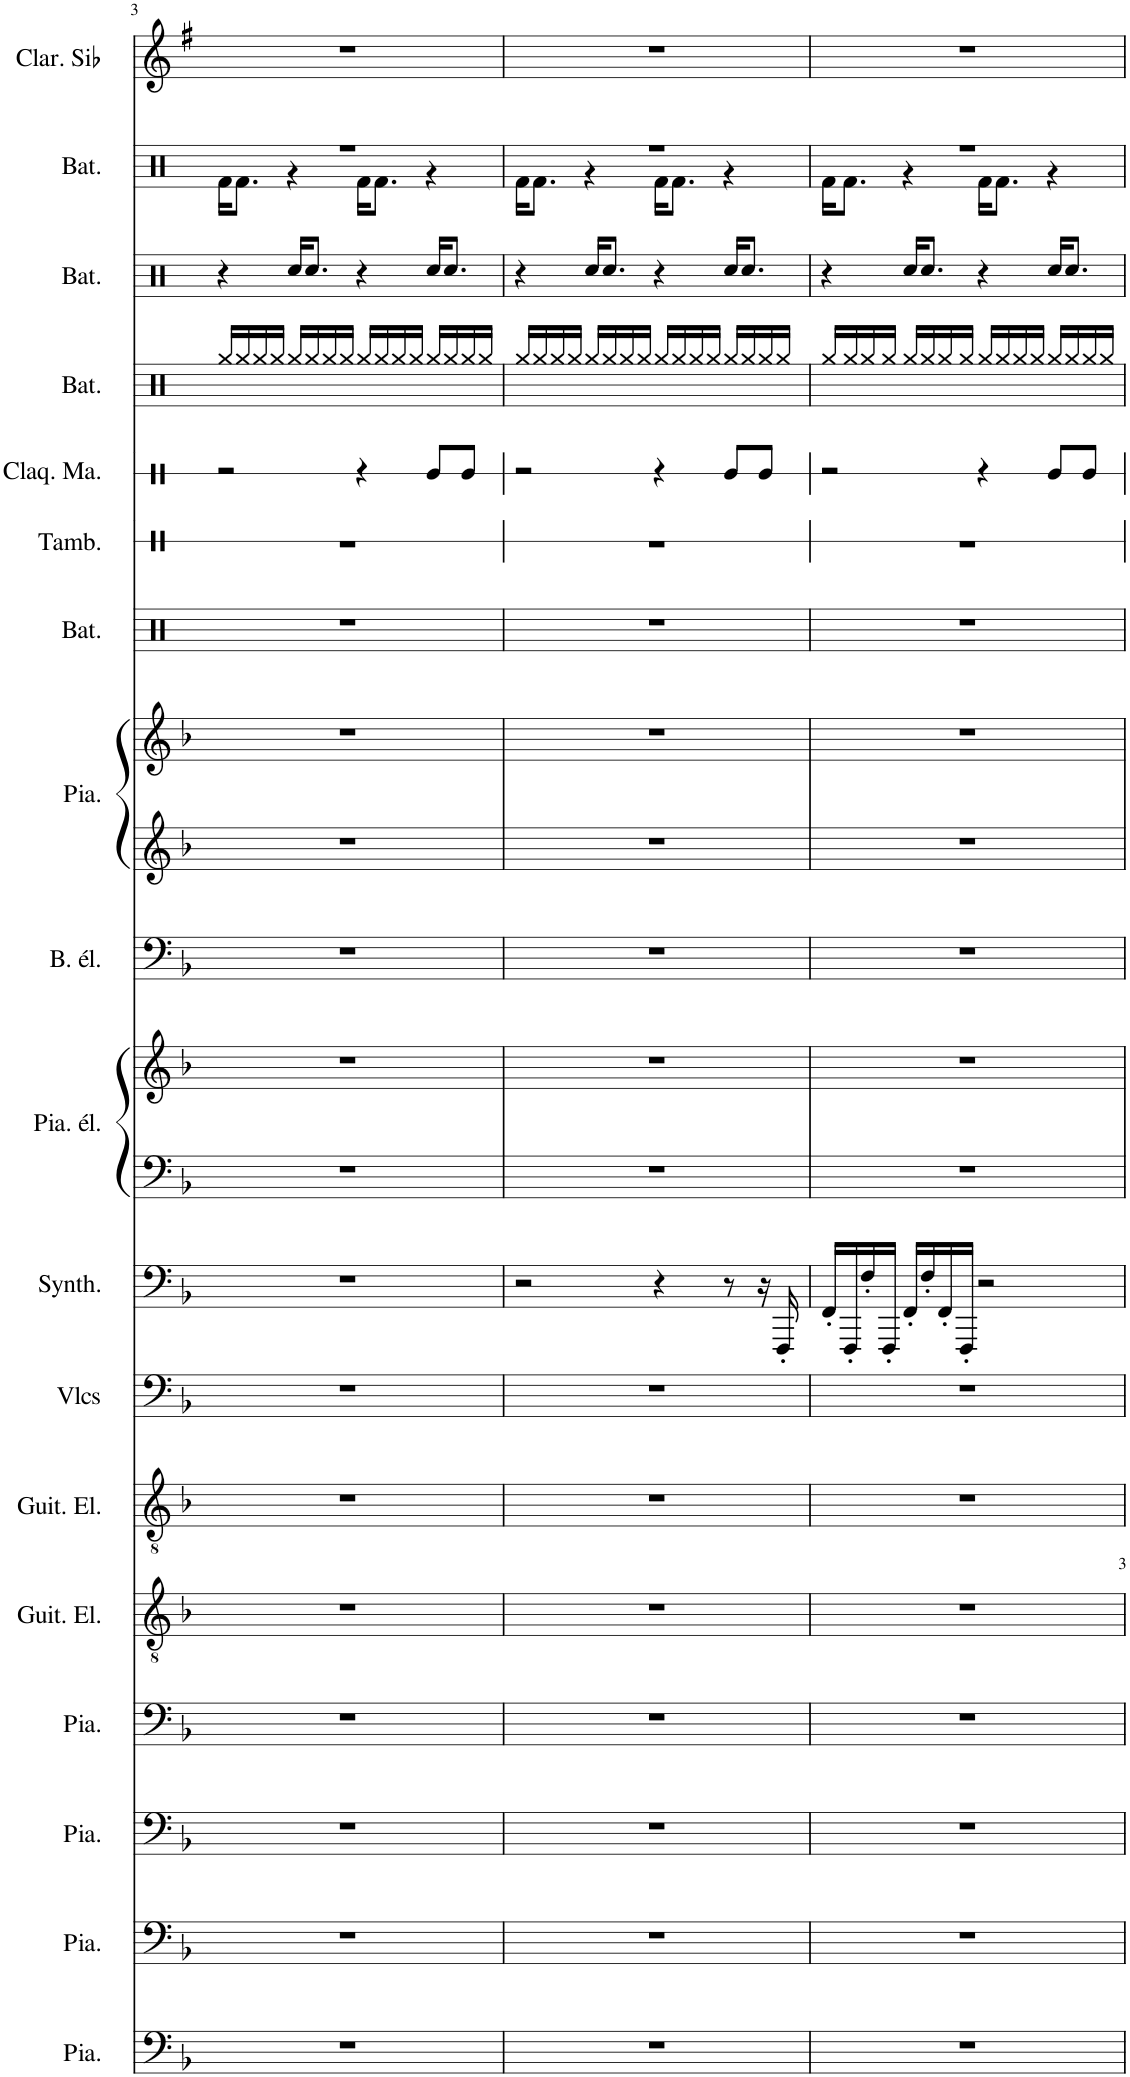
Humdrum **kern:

**kern	**kern	**kern	**kern	**kern	**kern	**kern	**kern	**kern	**kern	**kern	**kern	**kern	**kern	**kern	**kern	**kern	**kern	**kern	**kern
*part18	*part17	*part16	*part15	*part14	*part13	*part12	*part11	*part10	*part10	*part9	*part8	*part8	*part7	*part6	*part5	*part4	*part3	*part2	*part1
*staff20	*staff19	*staff18	*staff17	*staff16	*staff15	*staff14	*staff13	*staff12	*staff11	*staff10	*staff9	*staff8	*staff7	*staff6	*staff5	*staff4	*staff3	*staff2	*staff1
*I"Piano	*I"Piano	*I"Piano	*I"Piano	*I"Guitare électrique, Overdriven Guitar	*I"Guitare électrique, Overdriven Guitar	*I"Violoncelles, String Ensemble 1	*I"Synthétiseur d'effets, Lead 8 (bass + lead)	*I"Piano électrique, Electric Piano 2	*	*I"Basse électrique, Electric Bass (finger)	*I"Piano, Acoustic Grand Piano	*	*I"Batterie	*I"Tambourin	*I"Claquement de mains	*I"Batterie	*I"Batterie	*I"Batterie, Drums	*I"Clarinette en Sib
*I'Pia.	*I'Pia.	*I'Pia.	*I'Pia.	*I'Guit. El.	*I'Guit. El.	*I'Vlcs	*I'Synth.	*I'Pia. él.	*	*I'B. él.	*I'Pia.	*	*I'Bat.	*I'Tamb.	*I'Claq. Ma.	*I'Bat.	*I'Bat.	*I'Bat.	*I'Clar. Sib
!!LO:PB:g=z
*clefF4	*clefF4	*clefF4	*clefF4	*clefGv2	*clefGv2	*clefF4	*clefF4	*clefF4	*clefG2	*clefF4	*clefG2	*clefG2	*clefX	*clefX	*clefX	*clefX	*clefX	*clefX	*clefG2
*	*	*	*	*	*	*	*	*	*	*Trd7c12	*	*	*	*	*	*	*	*	*Trd1c2
*k[b-]	*k[b-]	*k[b-]	*k[b-]	*k[b-]	*k[b-]	*k[b-]	*k[b-]	*k[b-]	*k[b-]	*k[b-]	*k[b-]	*k[b-]	*k[]	*k[]	*k[]	*k[]	*k[]	*k[]	*k[f#]
*M4/4	*M4/4	*M4/4	*M4/4	*M4/4	*M4/4	*M4/4	*M4/4	*M4/4	*M4/4	*M4/4	*M4/4	*M4/4	*M4/4	*M4/4	*M4/4	*M4/4	*M4/4	*M4/4	*M4/4
=3	=3	=3	=3	=3	=3	=3	=3	=3	=3	=3	=3	=3	=3	=3	=3	=3	=3	=3	=3
*	*	*	*	*	*	*	*	*	*	*	*	*	*	*	*	*	*	*^	*
1r	1r	1r	1r	1r	1r	1r	1r	1r	1r	1r	1r	1r	1r	1r	2r	16Rgg/LL	4r	1r	16Rf\KL	1r
.	.	.	.	.	.	.	.	.	.	.	.	.	.	.	.	16Rgg/	.	.	8.Rf\J	.
.	.	.	.	.	.	.	.	.	.	.	.	.	.	.	.	16Rgg/	.	.	.	.
.	.	.	.	.	.	.	.	.	.	.	.	.	.	.	.	16Rgg/JJ	.	.	.	.
.	.	.	.	.	.	.	.	.	.	.	.	.	.	.	.	16Rgg/LL	16Rcc/KL	.	4r	.
.	.	.	.	.	.	.	.	.	.	.	.	.	.	.	.	16Rgg/	8.Rcc/J	.	.	.
.	.	.	.	.	.	.	.	.	.	.	.	.	.	.	.	16Rgg/	.	.	.	.
.	.	.	.	.	.	.	.	.	.	.	.	.	.	.	.	16Rgg/JJ	.	.	.	.
.	.	.	.	.	.	.	.	.	.	.	.	.	.	.	4r	16Rgg/LL	4r	.	16Rf\KL	.
.	.	.	.	.	.	.	.	.	.	.	.	.	.	.	.	16Rgg/	.	.	8.Rf\J	.
.	.	.	.	.	.	.	.	.	.	.	.	.	.	.	.	16Rgg/	.	.	.	.
.	.	.	.	.	.	.	.	.	.	.	.	.	.	.	.	16Rgg/JJ	.	.	.	.
.	.	.	.	.	.	.	.	.	.	.	.	.	.	.	8Re/L	16Rgg/LL	16Rcc/KL	.	4r	.
.	.	.	.	.	.	.	.	.	.	.	.	.	.	.	.	16Rgg/	8.Rcc/J	.	.	.
.	.	.	.	.	.	.	.	.	.	.	.	.	.	.	8Re/J	16Rgg/	.	.	.	.
.	.	.	.	.	.	.	.	.	.	.	.	.	.	.	.	16Rgg/JJ	.	.	.	.
=4	=4	=4	=4	=4	=4	=4	=4	=4	=4	=4	=4	=4	=4	=4	=4	=4	=4	=4	=4	=4
1r	1r	1r	1r	1r	1r	1r	2r	1r	1r	1r	1r	1r	1r	1r	2r	16Rgg/LL	4r	1r	16Rf\KL	1r
.	.	.	.	.	.	.	.	.	.	.	.	.	.	.	.	16Rgg/	.	.	8.Rf\J	.
.	.	.	.	.	.	.	.	.	.	.	.	.	.	.	.	16Rgg/	.	.	.	.
.	.	.	.	.	.	.	.	.	.	.	.	.	.	.	.	16Rgg/JJ	.	.	.	.
.	.	.	.	.	.	.	.	.	.	.	.	.	.	.	.	16Rgg/LL	16Rcc/KL	.	4r	.
.	.	.	.	.	.	.	.	.	.	.	.	.	.	.	.	16Rgg/	8.Rcc/J	.	.	.
.	.	.	.	.	.	.	.	.	.	.	.	.	.	.	.	16Rgg/	.	.	.	.
.	.	.	.	.	.	.	.	.	.	.	.	.	.	.	.	16Rgg/JJ	.	.	.	.
.	.	.	.	.	.	.	4r	.	.	.	.	.	.	.	4r	16Rgg/LL	4r	.	16Rf\KL	.
.	.	.	.	.	.	.	.	.	.	.	.	.	.	.	.	16Rgg/	.	.	8.Rf\J	.
.	.	.	.	.	.	.	.	.	.	.	.	.	.	.	.	16Rgg/	.	.	.	.
.	.	.	.	.	.	.	.	.	.	.	.	.	.	.	.	16Rgg/JJ	.	.	.	.
.	.	.	.	.	.	.	8r	.	.	.	.	.	.	.	8Re/L	16Rgg/LL	16Rcc/KL	.	4r	.
.	.	.	.	.	.	.	.	.	.	.	.	.	.	.	.	16Rgg/	8.Rcc/J	.	.	.
.	.	.	.	.	.	.	16r	.	.	.	.	.	.	.	8Re/J	16Rgg/	.	.	.	.
.	.	.	.	.	.	.	16FFF'/	.	.	.	.	.	.	.	.	16Rgg/JJ	.	.	.	.
=5	=5	=5	=5	=5	=5	=5	=5	=5	=5	=5	=5	=5	=5	=5	=5	=5	=5	=5	=5	=5
1r	1r	1r	1r	1r	1r	1r	16FF'/LL	1r	1r	1r	1r	1r	1r	1r	2r	16Rgg/LL	4r	1r	16Rf\KL	1r
.	.	.	.	.	.	.	16FFF'/	.	.	.	.	.	.	.	.	16Rgg/	.	.	8.Rf\J	.
.	.	.	.	.	.	.	16F'/	.	.	.	.	.	.	.	.	16Rgg/	.	.	.	.
.	.	.	.	.	.	.	16FFF'/JJ	.	.	.	.	.	.	.	.	16Rgg/JJ	.	.	.	.
.	.	.	.	.	.	.	16FF'/LL	.	.	.	.	.	.	.	.	16Rgg/LL	16Rcc/KL	.	4r	.
.	.	.	.	.	.	.	16F'/	.	.	.	.	.	.	.	.	16Rgg/	8.Rcc/J	.	.	.
.	.	.	.	.	.	.	16FF'/	.	.	.	.	.	.	.	.	16Rgg/	.	.	.	.
.	.	.	.	.	.	.	16FFF'/JJ	.	.	.	.	.	.	.	.	16Rgg/JJ	.	.	.	.
.	.	.	.	.	.	.	2r	.	.	.	.	.	.	.	4r	16Rgg/LL	4r	.	16Rf\KL	.
.	.	.	.	.	.	.	.	.	.	.	.	.	.	.	.	16Rgg/	.	.	8.Rf\J	.
.	.	.	.	.	.	.	.	.	.	.	.	.	.	.	.	16Rgg/	.	.	.	.
.	.	.	.	.	.	.	.	.	.	.	.	.	.	.	.	16Rgg/JJ	.	.	.	.
.	.	.	.	.	.	.	.	.	.	.	.	.	.	.	8Re/L	16Rgg/LL	16Rcc/KL	.	4r	.
.	.	.	.	.	.	.	.	.	.	.	.	.	.	.	.	16Rgg/	8.Rcc/J	.	.	.
.	.	.	.	.	.	.	.	.	.	.	.	.	.	.	8Re/J	16Rgg/	.	.	.	.
.	.	.	.	.	.	.	.	.	.	.	.	.	.	.	.	16Rgg/JJ	.	.	.	.
*	*	*	*	*	*	*	*	*	*	*	*	*	*	*	*	*	*	*v	*v	*
=	=	=	=	=	=	=	=	=	=	=	=	=	=	=	=	=	=	=	=
*-	*-	*-	*-	*-	*-	*-	*-	*-	*-	*-	*-	*-	*-	*-	*-	*-	*-	*-	*-
